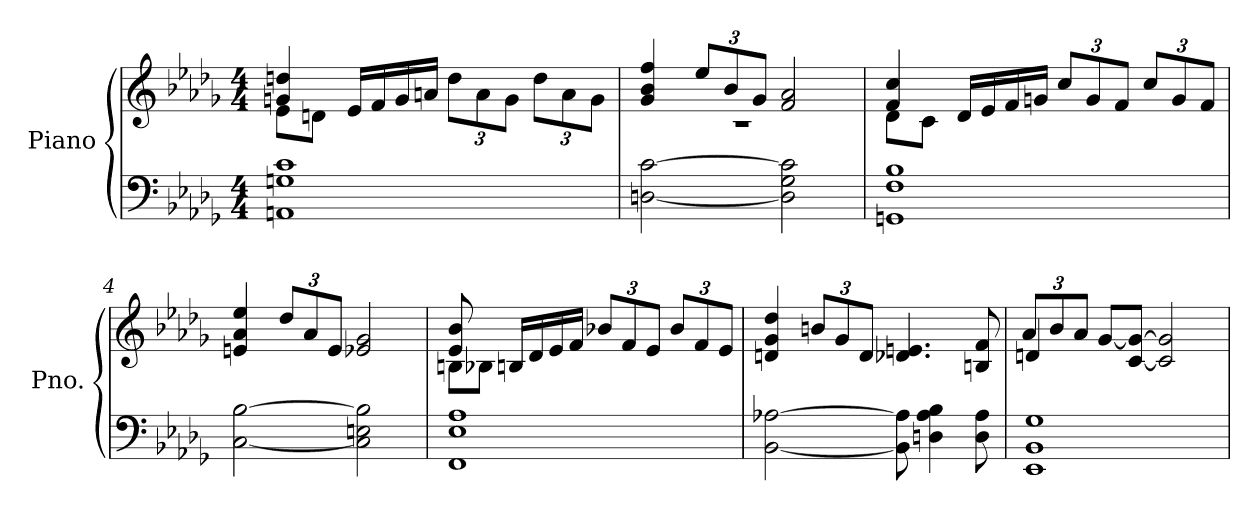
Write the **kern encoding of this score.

**kern	**kern
*part1	*part1
*staff2	*staff1
*I"Piano	*
*I'Pno.	*
*clefF4	*clefG2
*k[b-e-a-d-g-]	*k[b-e-a-d-g-]
*M4/4	*M4/4
*MM70	*MM70
=1	=1
*	*^
1AAn 1Gn 1c	8e-\L	4gn/ 4ddn/
.	8dn\J	.
.	16e-/LL	2.ryy
.	16f/	.
.	16g/	.
.	16an/JJ	.
*	*Xbrackettup	*
.	12dd\L	.
.	12a\	.
.	12g\J	.
.	12dd\L	.
.	12a\	.
.	12g\J	.
=2	=2	=2
[2Dn\ [2c\	4g-/ 4b-/ 4ff/	1r
.	12ee-/L	.
.	12b-/	.
.	12g-/J	.
2D\] 2G-\ 2c\]	2f/ 2a-/	.
=3	=3	=3
1GGn 1F 1B-	8d-\L	4f/ 4cc/
.	8c\J	.
.	16d-/LL	2.ryy
.	16e-/	.
.	16f/	.
.	16gn/JJ	.
.	12cc/L	.
.	12g/	.
.	12f/J	.
.	12cc/L	.
.	12g/	.
.	12f/J	.
*	*v	*v
=4	=4
[2C\ [2B-\	4en/ 4a-/ 4ee-/
.	12dd-/L
.	12a-/
.	12e/J
2Cn\] 2En\ 2B-\]	2e-X/ 2g-/
!!LO:LB:g=z
=5	=5
*	*^
1FF 1E- 1A-	8Bn\L	8e-/ 8b-/
.	8B-X\J	2..ryy
.	16Bn/LL	.
.	16d-/	.
.	16e-/	.
.	16f/JJ	.
.	12b-X/L	.
.	12f/	.
.	12e-/J	.
.	12b-/L	.
.	12f/	.
.	12e-/J	.
*	*v	*v
=6	=6
[2BB-\ [2A-X\	4dn/ 4g-/ 4dd-/
.	12bn/L
.	12g-/
.	12d/J
8BB-\] 8A-\]	4.d-X/ 4.en/
4Dn\ 4A-\ 4B-\	.
8D\ 8A-\	8Bn/ 8f/
=7	=7
*	*^
1EE- 1BB- 1G-	4dn/	12a-/L
.	.	12b-/
.	.	12a-/J
.	[8g-/L	2.ryy
.	[8c/ 8g-/_J	.
.	2c/] 2g-/]	.
*	*v	*v
=	=
*-	*-
